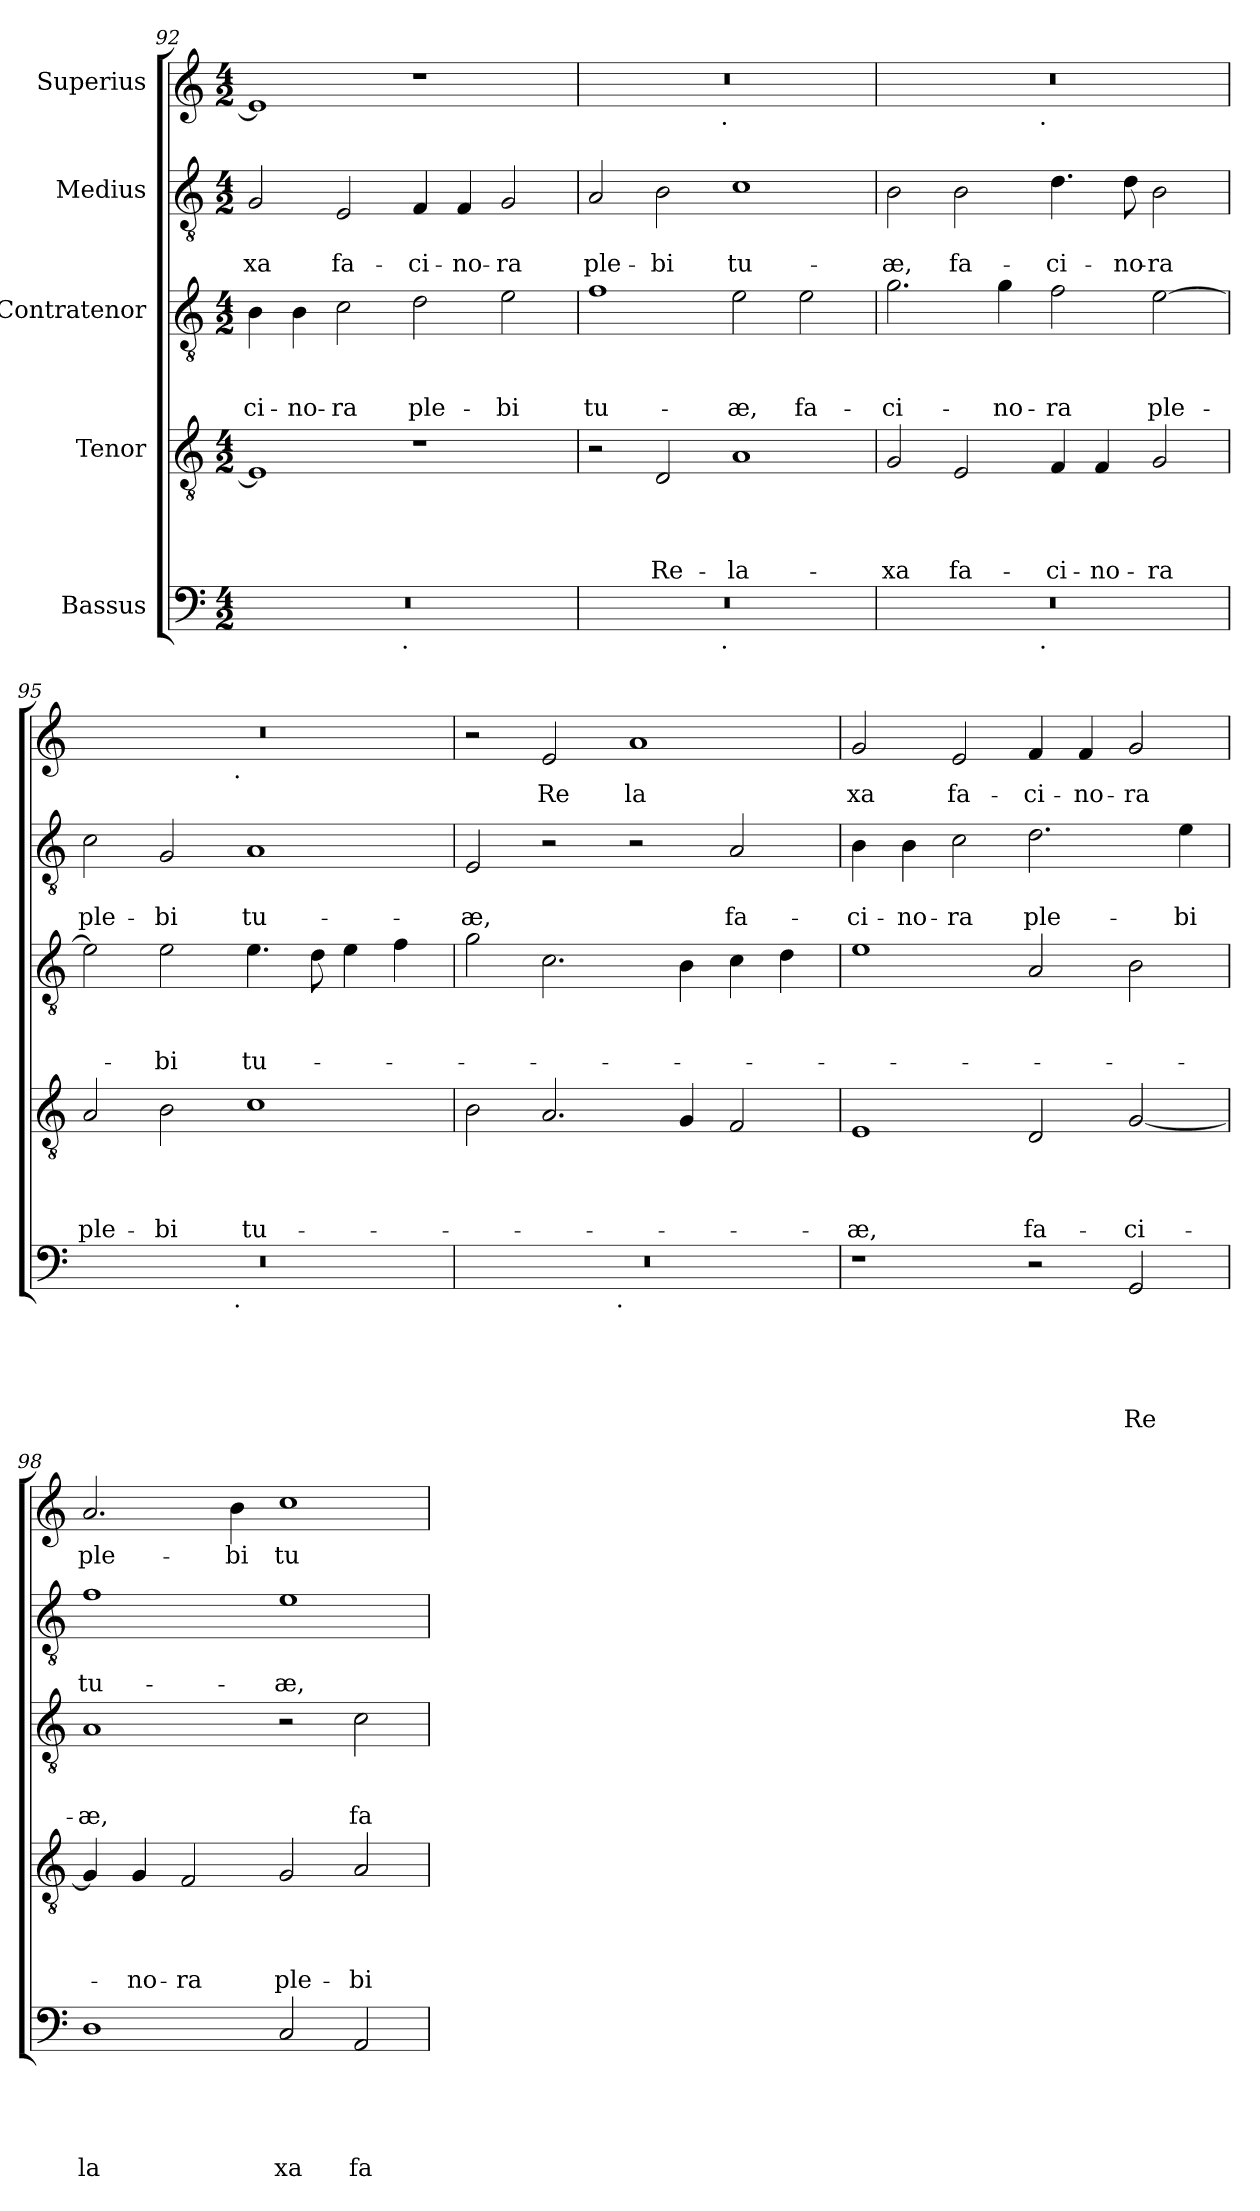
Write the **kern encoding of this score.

**kern	**text	**text	**text	**text	**text	**kern	**text	**text	**text	**text	**kern	**text	**text	**text	**kern	**text	**text	**kern	**text
*part5	*part5	*part5	*part5	*part5	*part5	*part4	*part4	*part4	*part4	*part4	*part3	*part3	*part3	*part3	*part2	*part2	*part2	*part1	*part1
*staff5	*staff5	*staff5	*staff5	*staff5	*staff5	*staff4	*staff4	*staff4	*staff4	*staff4	*staff3	*staff3	*staff3	*staff3	*staff2	*staff2	*staff2	*staff1	*staff1
*I"Bassus	*	*	*	*	*	*I"Tenor	*	*	*	*	*I"Contratenor	*	*	*	*I"Medius	*	*	*I"Superius	*
*clefF4	*	*	*	*	*	*clefGv2	*	*	*	*	*clefGv2	*	*	*	*clefGv2	*	*	*clefG2	*
*k[]	*	*	*	*	*	*k[]	*	*	*	*	*k[]	*	*	*	*k[]	*	*	*k[]	*
*C:	*	*	*	*	*	*C:	*	*	*	*	*C:	*	*	*	*C:	*	*	*C:	*
*M4/2	*	*	*	*	*	*M4/2	*	*	*	*	*M4/2	*	*	*	*M4/2	*	*	*M4/2	*
=92	=92	=92	=92	=92	=92	=92	=92	=92	=92	=92	=92	=92	=92	=92	=92	=92	=92	=92	=92
!	!	!	!	!	!	!	!	!	!	!	!	!	!	!LO:LY:b	!	!	!LO:LY:b	!	!
*^	*	*	*	*	*	*	*	*	*	*	*	*	*	*	*	*	*	*	*
0r	2ryy	.	.	.	.	.	1E]	.	.	.	.	4B\	.	.	-ci-	2G/	.	-xa	1e]	.
!	!	!	!	!	!	!	!	!	!	!	!	!	!	!	!LO:LY:b	!	!	!	!	!
.	.	.	.	.	.	.	.	.	.	.	.	4B\	.	.	-no-	.	.	.	.	.
!	!	!	!	!	!	!	!	!	!	!	!	!	!	!	!LO:LY:b	!	!	!LO:LY:b	!	!
.	4...ryy	.	.	.	.	.	.	.	.	.	.	2c\	.	.	-ra	2E/	.	fa-	.	.
!	!LO:TX:b:t=.	!	!	!	!	!	!	!	!	!	!	!	!	!	!	!	!	!	!	!
.	1ryy	.	.	.	.	.	.	.	.	.	.	.	.	.	.	.	.	.	.	.
!	!	!	!	!	!	!	!	!	!	!	!	!	!	!	!LO:LY:b	!	!	!LO:LY:b	!	!
.	.	.	.	.	.	.	1r	.	.	.	.	2d\	.	.	ple-	4F/	.	-ci-	1r	.
!	!	!	!	!	!	!	!	!	!	!	!	!	!	!	!	!	!	!LO:LY:b	!	!
.	.	.	.	.	.	.	.	.	.	.	.	.	.	.	.	4F/	.	-no-	.	.
!	!	!	!	!	!	!	!	!	!	!	!	!	!	!	!LO:LY:b	!	!	!LO:LY:b	!	!
.	.	.	.	.	.	.	.	.	.	.	.	2e\	.	.	-bi	2G/	.	-ra	.	.
.	32ryy	.	.	.	.	.	.	.	.	.	.	.	.	.	.	.	.	.	.	.
=93	=93	=93	=93	=93	=93	=93	=93	=93	=93	=93	=93	=93	=93	=93	=93	=93	=93	=93	=93	=93
!	!	!	!	!	!	!	!	!	!	!	!	!	!	!	!LO:LY:b	!	!	!LO:LY:b	!	!
*	*	*	*	*	*	*	*	*	*	*	*	*	*	*	*	*	*	*	*^	*
0r	2ryy	.	.	.	.	.	2r	.	.	.	.	1f	.	.	tu-	2A/	.	ple-	0r	2ryy	.
!	!	!	!	!	!	!	!	!	!	!	!LO:LY:b	!	!	!	!	!	!	!LO:LY:b	!	!	!
.	4...ryy	.	.	.	.	.	2D/	.	.	.	Re-	.	.	.	.	2B\	.	-bi	.	4...ryy	.
!	!	!	!	!	!	!	!	!	!	!	!	!	!	!	!	!	!	!	!	!LO:TX:b:t=.	!
!	!LO:TX:b:t=.	!	!	!	!	!	!	!	!	!	!	!	!	!	!	!	!	!	!	!	!
.	1ryy	.	.	.	.	.	.	.	.	.	.	.	.	.	.	.	.	.	.	1ryy	.
!	!	!	!	!	!	!	!	!	!	!	!LO:LY:b	!	!	!	!LO:LY:b	!	!	!LO:LY:b	!	!	!
.	.	.	.	.	.	.	1A	.	.	.	-la-	2e\	.	.	-æ,	1c	.	tu-	.	.	.
!	!	!	!	!	!	!	!	!	!	!	!	!	!	!	!LO:LY:b	!	!	!	!	!	!
.	.	.	.	.	.	.	.	.	.	.	.	2e\	.	.	fa-	.	.	.	.	.	.
.	32ryy	.	.	.	.	.	.	.	.	.	.	.	.	.	.	.	.	.	.	32ryy	.
=94	=94	=94	=94	=94	=94	=94	=94	=94	=94	=94	=94	=94	=94	=94	=94	=94	=94	=94	=94	=94	=94
!	!	!	!	!	!	!	!	!	!	!	!LO:LY:b	!	!	!	!LO:LY:b	!	!	!LO:LY:b	!	!	!
0r	2ryy	.	.	.	.	.	2G/	.	.	.	-xa	2.g\	.	.	-ci-	2B\	.	-æ,	0r	2ryy	.
!	!	!	!	!	!	!	!	!	!	!	!LO:LY:b	!	!	!	!	!	!	!LO:LY:b	!	!	!
.	4...ryy	.	.	.	.	.	2E/	.	.	.	fa-	.	.	.	.	2B\	.	fa-	.	4...ryy	.
!	!	!	!	!	!	!	!	!	!	!	!	!	!	!	!LO:LY:b	!	!	!	!	!	!
.	.	.	.	.	.	.	.	.	.	.	.	4g\	.	.	-no-	.	.	.	.	.	.
!	!	!	!	!	!	!	!	!	!	!	!	!	!	!	!	!	!	!	!	!LO:TX:b:t=.	!
!	!LO:TX:b:t=.	!	!	!	!	!	!	!	!	!	!	!	!	!	!	!	!	!	!	!	!
.	1ryy	.	.	.	.	.	.	.	.	.	.	.	.	.	.	.	.	.	.	1ryy	.
!	!	!	!	!	!	!	!	!	!	!	!LO:LY:b	!	!	!	!LO:LY:b	!	!	!LO:LY:b	!	!	!
.	.	.	.	.	.	.	4F/	.	.	.	-ci-	2f\	.	.	-ra	4.d\	.	-ci-	.	.	.
!	!	!	!	!	!	!	!	!	!	!	!LO:LY:b	!	!	!	!	!	!	!	!	!	!
.	.	.	.	.	.	.	4F/	.	.	.	-no-	.	.	.	.	.	.	.	.	.	.
!	!	!	!	!	!	!	!	!	!	!	!	!	!	!	!	!	!	!LO:LY:b	!	!	!
.	.	.	.	.	.	.	.	.	.	.	.	.	.	.	.	8d\	.	-no-	.	.	.
!	!	!	!	!	!	!	!	!	!	!	!LO:LY:b	!	!	!	!LO:LY:b	!	!	!LO:LY:b	!	!	!
.	.	.	.	.	.	.	2G/	.	.	.	-ra	[>2e\	.	.	ple-	2B\	.	-ra	.	.	.
.	32ryy	.	.	.	.	.	.	.	.	.	.	.	.	.	.	.	.	.	.	32ryy	.
=95	=95	=95	=95	=95	=95	=95	=95	=95	=95	=95	=95	=95	=95	=95	=95	=95	=95	=95	=95	=95	=95
!	!	!	!	!	!	!	!	!	!	!	!LO:LY:b	!	!	!	!	!	!	!LO:LY:b	!	!	!
0r	2ryy	.	.	.	.	.	2A/	.	.	.	ple-	2e\]	.	.	.	2c\	.	ple-	0r	2ryy	.
!	!	!	!	!	!	!	!	!	!	!	!LO:LY:b	!	!	!	!LO:LY:b	!	!	!LO:LY:b	!	!	!
.	4...ryy	.	.	.	.	.	2B\	.	.	.	-bi	2e\	.	.	-bi	2G/	.	-bi	.	4...ryy	.
!	!	!	!	!	!	!	!	!	!	!	!	!	!	!	!	!	!	!	!	!LO:TX:b:t=.	!
!	!LO:TX:b:t=.	!	!	!	!	!	!	!	!	!	!	!	!	!	!	!	!	!	!	!	!
.	1ryy	.	.	.	.	.	.	.	.	.	.	.	.	.	.	.	.	.	.	1ryy	.
!	!	!	!	!	!	!	!	!	!	!	!LO:LY:b	!	!	!	!LO:LY:b	!	!	!LO:LY:b	!	!	!
.	.	.	.	.	.	.	1c	.	.	.	tu-	4.e\	.	.	tu-	1A	.	tu-	.	.	.
.	.	.	.	.	.	.	.	.	.	.	.	8d\	.	.	.	.	.	.	.	.	.
.	.	.	.	.	.	.	.	.	.	.	.	4e\	.	.	.	.	.	.	.	.	.
.	.	.	.	.	.	.	.	.	.	.	.	4f\	.	.	.	.	.	.	.	.	.
.	32ryy	.	.	.	.	.	.	.	.	.	.	.	.	.	.	.	.	.	.	32ryy	.
=96	=96	=96	=96	=96	=96	=96	=96	=96	=96	=96	=96	=96	=96	=96	=96	=96	=96	=96	=96	=96	=96
!	!	!	!	!	!	!	!	!	!	!	!	!	!	!	!	!	!	!LO:LY:b	!	!	!
*	*	*	*	*	*	*	*	*	*	*	*	*	*	*	*	*	*	*	*v	*v	*
0r	2ryy	.	.	.	.	.	2B\	.	.	.	.	2g\	.	.	.	2E/	.	-æ,	2r	.
!	!	!	!	!	!	!	!	!	!	!	!	!	!	!	!	!	!	!	!	!LO:LY:b
.	4...ryy	.	.	.	.	.	2.A/	.	.	.	.	2.c\	.	.	.	2r	.	.	2e/	Re
!	!LO:TX:b:t=.	!	!	!	!	!	!	!	!	!	!	!	!	!	!	!	!	!	!	!
.	1ryy	.	.	.	.	.	.	.	.	.	.	.	.	.	.	.	.	.	.	.
!	!	!	!	!	!	!	!	!	!	!	!	!	!	!	!	!	!	!	!	!LO:LY:b
.	.	.	.	.	.	.	.	.	.	.	.	.	.	.	.	2r	.	.	1a	la
.	.	.	.	.	.	.	4G/	.	.	.	.	4B\	.	.	.	.	.	.	.	.
!	!	!	!	!	!	!	!	!	!	!	!	!	!	!	!	!	!	!LO:LY:b	!	!
.	.	.	.	.	.	.	2F/	.	.	.	.	4c\	.	.	.	2A/	.	fa-	.	.
.	.	.	.	.	.	.	.	.	.	.	.	4d\	.	.	.	.	.	.	.	.
.	32ryy	.	.	.	.	.	.	.	.	.	.	.	.	.	.	.	.	.	.	.
!!LO:LB:g=z
=97	=97	=97	=97	=97	=97	=97	=97	=97	=97	=97	=97	=97	=97	=97	=97	=97	=97	=97	=97	=97
!	!	!	!	!	!	!	!	!	!	!	!LO:LY:b	!	!	!	!	!	!	!LO:LY:b	!	!LO:LY:b
*v	*v	*	*	*	*	*	*	*	*	*	*	*	*	*	*	*	*	*	*	*
1r	.	.	.	.	.	1E	.	.	.	-æ,	1e	.	.	.	4B\	.	-ci-	2g/	xa
!	!	!	!	!	!	!	!	!	!	!	!	!	!	!	!	!	!LO:LY:b	!	!
.	.	.	.	.	.	.	.	.	.	.	.	.	.	.	4B\	.	-no-	.	.
!	!	!	!	!	!	!	!	!	!	!	!	!	!	!	!	!	!LO:LY:b	!	!LO:LY:b
.	.	.	.	.	.	.	.	.	.	.	.	.	.	.	2c\	.	-ra	2e/	fa-
!	!	!	!	!	!	!	!	!	!	!LO:LY:b	!	!	!	!	!	!	!LO:LY:b	!	!LO:LY:b
2r	.	.	.	.	.	2D/	.	.	.	fa-	2A/	.	.	.	2.d\	.	ple-	4f/	-ci-
!	!	!	!	!	!	!	!	!	!	!	!	!	!	!	!	!	!	!	!LO:LY:b
.	.	.	.	.	.	.	.	.	.	.	.	.	.	.	.	.	.	4f/	-no-
!	!	!	!	!	!LO:LY:b	!	!	!	!	!LO:LY:b	!	!	!	!	!	!	!	!	!LO:LY:b
2GG/	.	.	.	.	Re	[<2G/	.	.	.	-ci-	2B\	.	.	.	.	.	.	2g/	-ra
!	!	!	!	!	!	!	!	!	!	!	!	!	!	!	!	!	!LO:LY:b	!	!
.	.	.	.	.	.	.	.	.	.	.	.	.	.	.	4e\	.	-bi	.	.
=98	=98	=98	=98	=98	=98	=98	=98	=98	=98	=98	=98	=98	=98	=98	=98	=98	=98	=98	=98
!	!	!	!	!	!LO:LY:b	!	!	!	!	!	!	!	!	!LO:LY:b	!	!	!LO:LY:b	!	!LO:LY:b
1D	.	.	.	.	la	4G/]	.	.	.	.	1A	.	.	-æ,	1f	.	tu-	2.a/	ple-
!	!	!	!	!	!	!	!	!	!	!LO:LY:b	!	!	!	!	!	!	!	!	!
.	.	.	.	.	.	4G/	.	.	.	-no-	.	.	.	.	.	.	.	.	.
!	!	!	!	!	!	!	!	!	!	!LO:LY:b	!	!	!	!	!	!	!	!	!
.	.	.	.	.	.	2F/	.	.	.	-ra	.	.	.	.	.	.	.	.	.
!	!	!	!	!	!	!	!	!	!	!	!	!	!	!	!	!	!	!	!LO:LY:b
.	.	.	.	.	.	.	.	.	.	.	.	.	.	.	.	.	.	4b\	-bi
!	!	!	!	!	!LO:LY:b	!	!	!	!	!LO:LY:b	!	!	!	!	!	!	!LO:LY:b	!	!LO:LY:b
2C/	.	.	.	.	xa	2G/	.	.	.	ple-	2r	.	.	.	1e	.	-æ,	1cc	tu-
!	!	!	!	!	!LO:LY:b	!	!	!	!	!LO:LY:b	!	!	!	!LO:LY:b	!	!	!	!	!
2AA/	.	.	.	.	fa	2A/	.	.	.	-bi	2c\	.	.	fa	.	.	.	.	.
=	=	=	=	=	=	=	=	=	=	=	=	=	=	=	=	=	=	=	=
*-	*-	*-	*-	*-	*-	*-	*-	*-	*-	*-	*-	*-	*-	*-	*-	*-	*-	*-	*-
